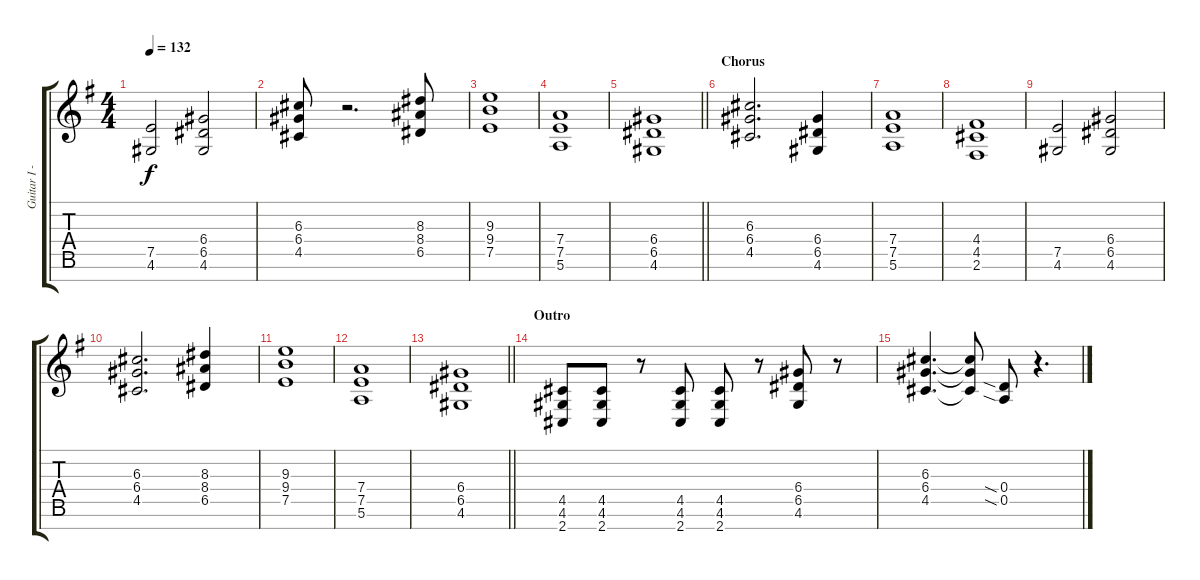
\track ("Guitar I - Mark Jansen" "Guitar I -") {instrument distortionguitar}
\staff {score tabs}
\tuning (E4 B3 G3 D3 A2 E2 B1) {hide}
\ts (4 4)
\tempo 132
\clef g2
\ks g
(7.5 4.6).2{dy f} (6.4 6.5 4.6).2 |
(6.3 6.4 4.5).8 r.2{d} (8.3 8.4 6.5).8 |
(9.3 9.4 7.5).1 |
(7.4 7.5 5.6).1 |
\barLineRight lightlight
(6.4 6.5 4.6).1 |
\section ("" "Chorus")
(6.3 6.4 4.5).2{d} (6.4 6.5 4.6).4 |
(7.4 7.5 5.6).1 |
(4.4 4.5 2.6).1 |
(7.5 4.6).2 (6.4 6.5 4.6).2 |
(6.3 6.4 4.5).2{d} (8.3 8.4 6.5).4 |
(9.3 9.4 7.5).1 |
(7.4 7.5 5.6).1 |
\barLineRight lightlight
(6.4 6.5 4.6).1 |
\section ("" "Outro")
(4.5 4.6 2.7).8 (4.5 4.6 2.7).8 r.8 (4.5 4.6 2.7).8 (4.5 4.6 2.7).8 r.8 (6.4 6.5 4.6).8 r.8 |
(6.3 6.4 4.5).4{d} (6.3{t} 6.4{t} 4.5{t}).8{volume 3} (0.4{sia} 0.5{sia}).8 r.4{d}
